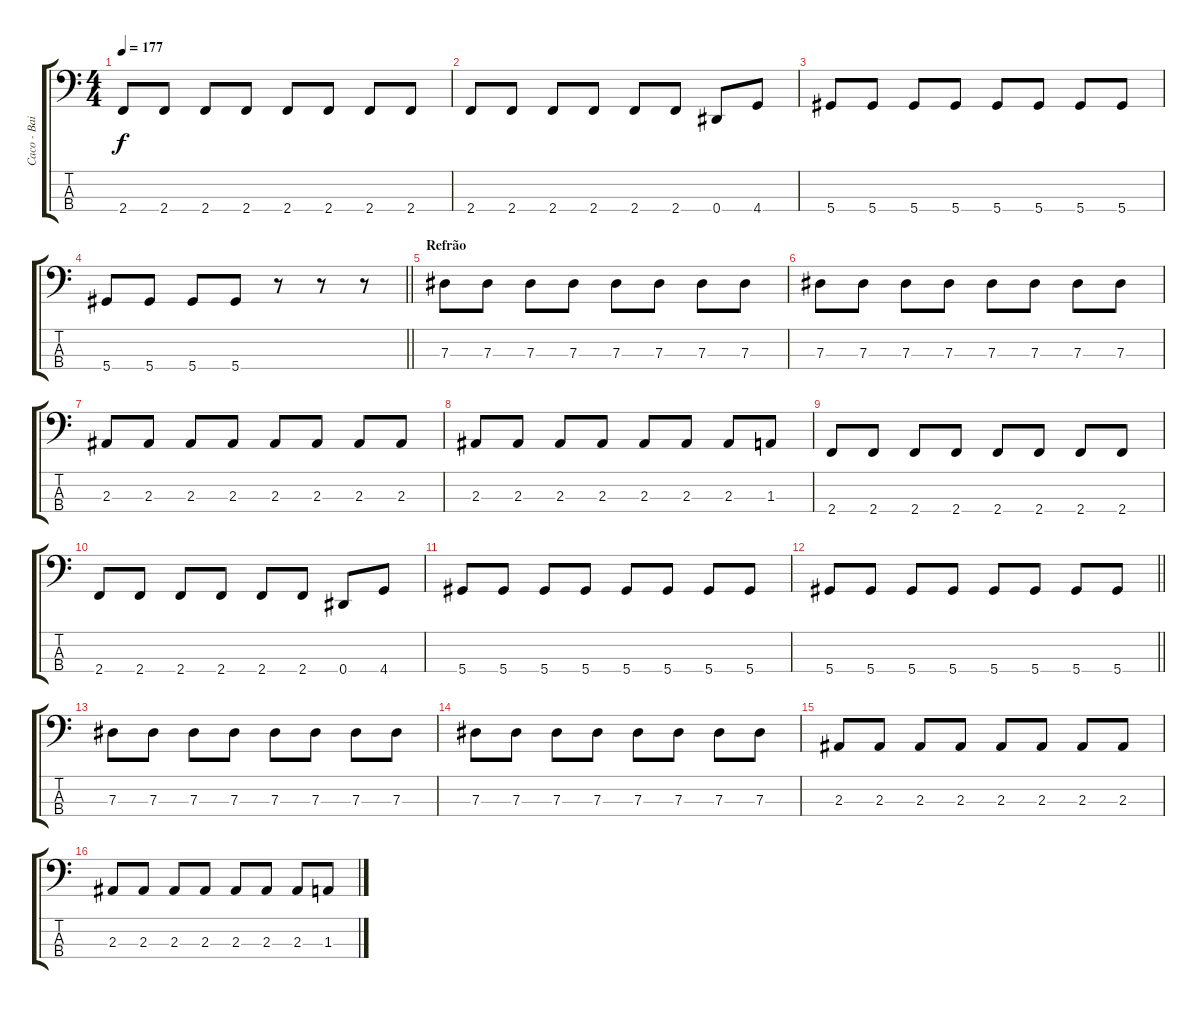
\track ("Caco - Baixo" "Caco - Bai") {instrument electricbassfinger}
\staff {score tabs}
\tuning (Gb2 Db2 Ab1 Eb1) {hide}
\ts (4 4)
\tempo 177
\clef f4
\ks c
2.4.8{dy f} 2.4.8 2.4.8 2.4.8 2.4.8 2.4.8 2.4.8 2.4.8 |
2.4.8 2.4.8 2.4.8 2.4.8 2.4.8 2.4.8 0.4.8 4.4.8 |
5.4.8 5.4.8 5.4.8 5.4.8 5.4.8 5.4.8 5.4.8 5.4.8 |
\barLineRight lightlight
5.4.8 5.4.8 5.4.8 5.4.8 r.8 r.8 r.8 |
\section ("" "Refrão")
7.3.8 7.3.8 7.3.8 7.3.8 7.3.8 7.3.8 7.3.8 7.3.8 |
7.3.8 7.3.8 7.3.8 7.3.8 7.3.8 7.3.8 7.3.8 7.3.8 |
2.3.8 2.3.8 2.3.8 2.3.8 2.3.8 2.3.8 2.3.8 2.3.8 |
2.3.8 2.3.8 2.3.8 2.3.8 2.3.8 2.3.8 2.3.8 1.3.8 |
2.4.8 2.4.8 2.4.8 2.4.8 2.4.8 2.4.8 2.4.8 2.4.8 |
2.4.8 2.4.8 2.4.8 2.4.8 2.4.8 2.4.8 0.4.8 4.4.8 |
5.4.8 5.4.8 5.4.8 5.4.8 5.4.8 5.4.8 5.4.8 5.4.8 |
\barLineRight lightlight
5.4.8 5.4.8 5.4.8 5.4.8 5.4.8 5.4.8 5.4.8 5.4.8 |
7.3.8 7.3.8 7.3.8 7.3.8 7.3.8 7.3.8 7.3.8 7.3.8 |
7.3.8 7.3.8 7.3.8 7.3.8 7.3.8 7.3.8 7.3.8 7.3.8 |
2.3.8 2.3.8 2.3.8 2.3.8 2.3.8 2.3.8 2.3.8 2.3.8 |
2.3.8 2.3.8 2.3.8 2.3.8 2.3.8 2.3.8 2.3.8 1.3.8
